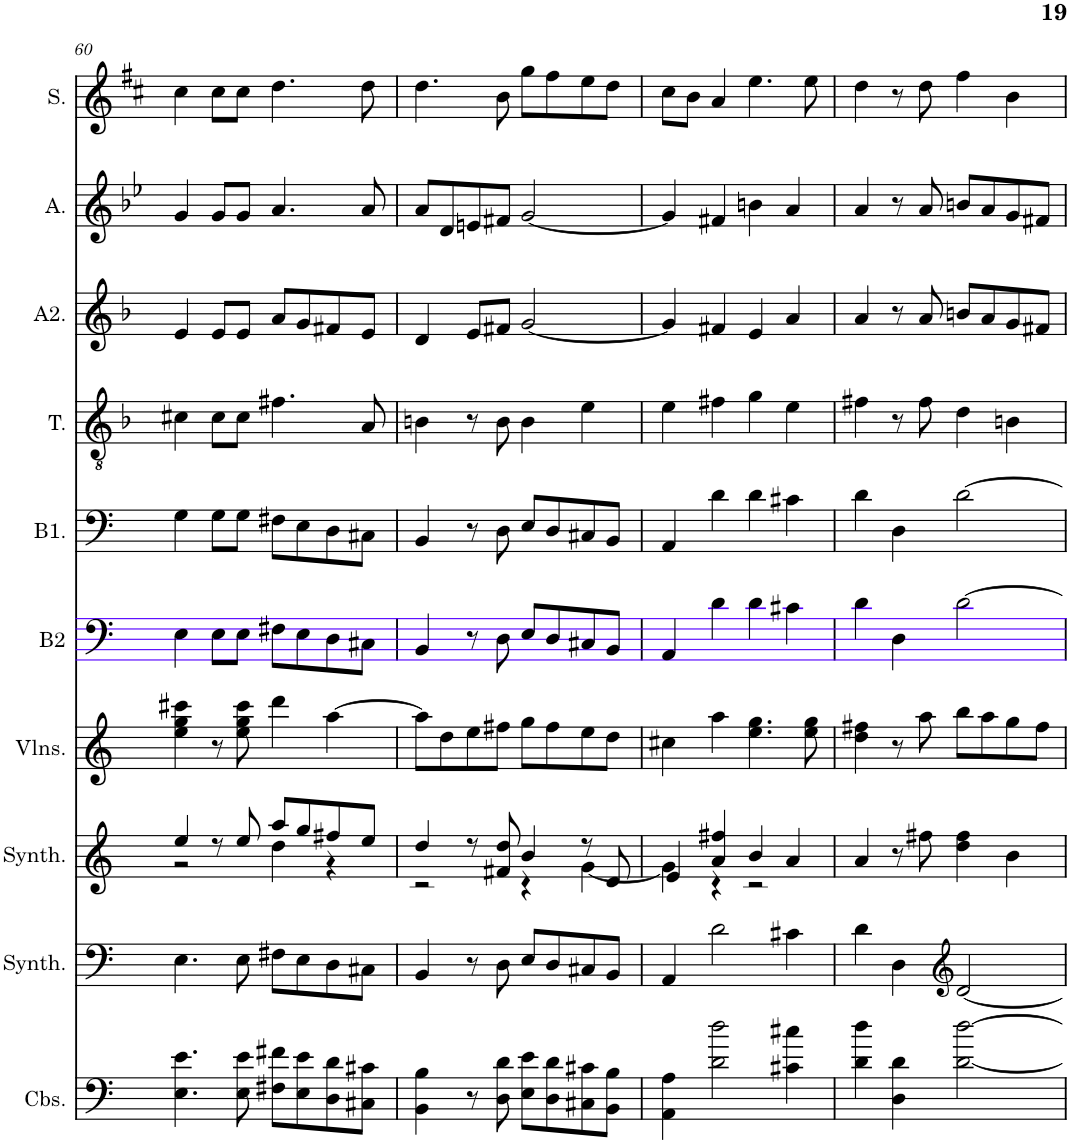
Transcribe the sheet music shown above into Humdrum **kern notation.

**kern	**kern	**kern	**kern	**kern	**kern	**kern	**kern	**kern	**kern
*part10	*part9	*part8	*part7	*part6	*part5	*part4	*part3	*part2	*part1
*staff10	*staff9	*staff8	*staff7	*staff6	*staff5	*staff4	*staff3	*staff2	*staff1
*I"Contrebasses, D'Bass/Strings, etc	*I"Synthétiseur d'instruments à cordes, Synth strings, etc	*I"Synthétiseur d'instruments à cordes, Synth strings 2	*I"Violons, 1st violins	*I"Basse2	*I"Basse1	*I"Ténor	*I"Alto2	*I"Alto	*I"Soprano
*I'Cbs.	*I'Synth.	*I'Synth.	*I'Vlns.	*I'B2	*I'B1.	*I'T.	*I'A2.	*I'A.	*I'S.
!!LO:PB:g=z
*clefF4	*clefF4	*clefG2	*clefG2	*clefF4	*clefF4	*clefGv2	*clefG2	*clefG2	*clefG2
*Trd7c12	*	*	*	*	*	*	*	*	*
*k[]	*k[]	*k[]	*k[]	*k[]	*k[]	*k[b-]	*k[b-]	*k[b-e-]	*k[f#c#]
*M4/4	*M4/4	*M4/4	*M4/4	*M4/4	*M4/4	*M4/4	*M4/4	*M4/4	*M4/4
=60	=60	=60	=60	=60	=60	=60	=60	=60	=60
*	*	*^	*	*	*	*	*	*	*
4.E\ 4.e\	4.E\	4ee/	2r	4ee\ 4gg\ 4ccc#X\	4E\	4G\	4c#X\	4e/	4g/	4cc#\
.	.	8r	.	8r	8E\L	8G\L	8c#\L	8e/L	8g/L	8cc#\L
8E\ 8e\	8E\	8ee/	.	8ee\ 8gg\ 8ccc#\	8E\J	8G\J	8c#\J	8e/J	8g/J	8cc#\J
8F#X\ 8f#X\L	8F#X\L	8aa/L	4dd\	4ddd\	8F#X\L	8F#X\L	4.f#X\	8a/L	4.a/	4.dd\
8E\ 8e\	8E\	8gg/	.	.	8E\	8E\	.	8g/	.	.
8D\ 8d\	8D\	8ff#X/	4r	[4aa\	8D\	8D\	.	8f#X/	.	.
8C#X\ 8c#X\J	8C#X\J	8ee/J	.	.	8C#X\J	8C#X\J	8A/	8e/J	8a/	8dd\
=61	=61	=61	=61	=61	=61	=61	=61	=61	=61	=61
4BB\ 4B\	4BB/	4dd/	2r	8aa\L]	4BB/	4BB/	4Bn\	4d/	8a/L	4.dd\
.	.	.	.	8dd\	.	.	.	.	8d/	.
8r	8r	8r	.	8ee\	8r	8r	8r	8e/L	8en/	.
8D\ 8d\	8D\	8f#X/ 8dd/	.	8ff#X\J	8D\	8D\	8B\	8f#X/J	8f#X/J	8b\
8E\ 8e\L	8E/L	4b/	4r	8gg\L	8E/L	8E/L	4B\	[2g/	[2g/	8gg\L
8D\ 8d\	8D/	.	.	8ff#\	8D/	8D/	.	.	.	8ff#\
8C#X\ 8c#X\	8C#X/	8r	[4g\	8ee\	8C#X/	8C#X/	4e\	.	.	8ee\
8BB\ 8B\J	8BB/J	8d/	.	8dd\J	8BB/J	8BB/J	.	.	.	8dd\J
=62	=62	=62	=62	=62	=62	=62	=62	=62	=62	=62
4AA\ 4A\	4AA/	4e/	4g\]	4cc#X\	4AA/	4AA/	4e\	4g/]	4g/]	8cc#\L
.	.	.	.	.	.	.	.	.	.	8b\J
2d\ 2dd\	2d\	4a/ 4ff#X/	4r	4aa\	4d\	4d\	4f#X\	4f#X/	4f#X/	4a/
.	.	4b/	2r	4.ee\ 4.gg\	4d\	4d\	4g\	4e/	4bn\	4.ee\
4c#X\ 4cc#X\	4c#X\	4a/	.	.	4c#X\	4c#X\	4e\	4a/	4a/	.
.	.	.	.	8ee\ 8gg\	.	.	.	.	.	8ee\
*	*	*v	*v	*	*	*	*	*	*	*
=63	=63	=63	=63	=63	=63	=63	=63	=63	=63
4d\ 4dd\	4d\	4a/	4dd\ 4ff#X\	4d\	4d\	4f#X\	4a/	4a/	4dd\
4D\ 4d\	4D\	8r	8r	4D\	4D\	8r	8r	8r	8r
.	.	8ff#X\	8aa\	.	.	8f#\	8a/	8a/	8dd\
*	*clefG2	*	*	*	*	*	*	*	*
[2d\ [2dd\	[2d/	4dd\ 4ff#\	8bb\L	[2d\	[2d\	4d\	8bn/L	8bn/L	4ff#\
.	.	.	8aa\	.	.	.	8a/	8a/	.
.	.	4b\	8gg\	.	.	4Bn\	8g/	8g/	4b\
.	.	.	8ff#\J	.	.	.	8f#X/J	8f#X/J	.
=	=	=	=	=	=	=	=	=	=
*-	*-	*-	*-	*-	*-	*-	*-	*-	*-
